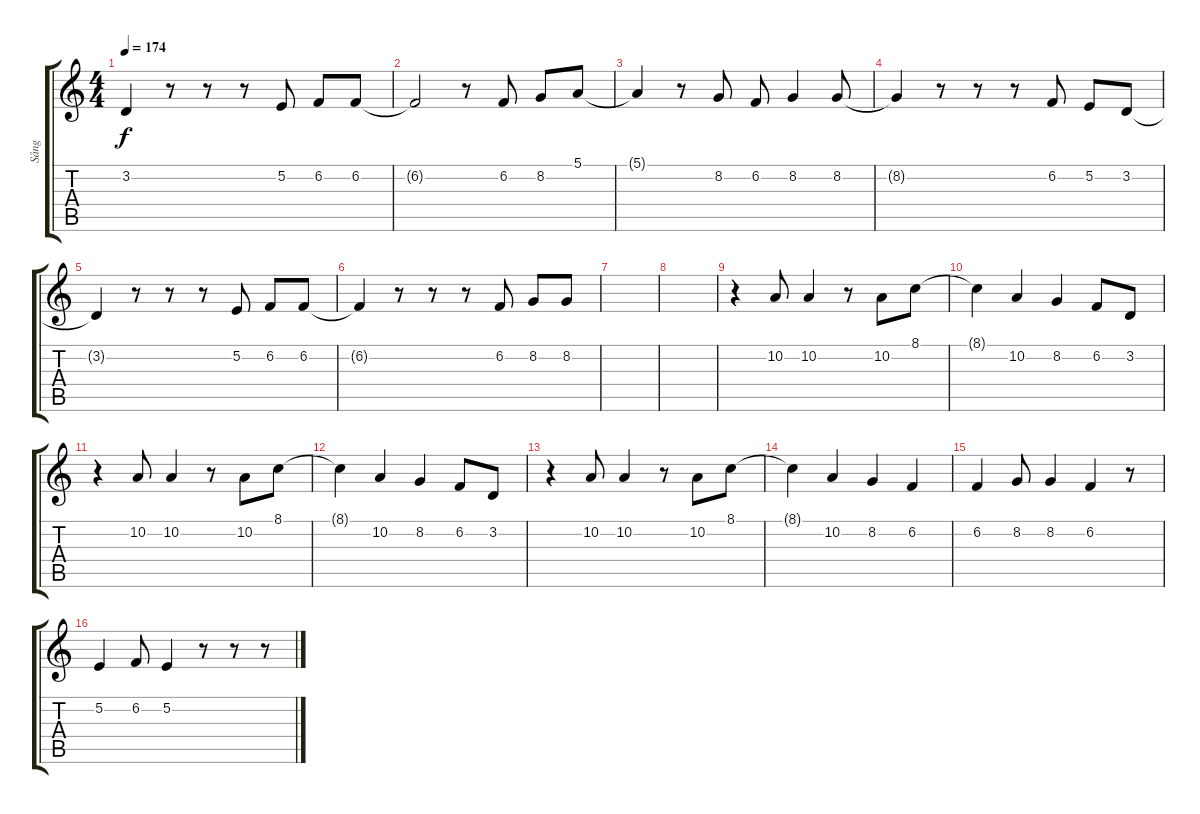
\track ("Sång" "Sång") {instrument choiraahs}
\staff {score tabs}
\tuning (E4 B3 G3 D3 A2 E2) {hide}
\ts (4 4)
\tempo 174
\clef g2
\ks c
3.2{t}.4{dy f} r.8 r.8 r.8 5.2.8 6.2.8 6.2.8 |
6.2{t}.2 r.8 6.2.8 8.2.8 5.1.8 |
5.1{t}.4 r.8 8.2.8 6.2.8 8.2.4 8.2.8 |
8.2{t}.4 r.8 r.8 r.8 6.2.8 5.2.8 3.2.8 |
3.2{t}.4 r.8 r.8 r.8 5.2.8 6.2.8 6.2.8 |
6.2{t}.4 r.8 r.8 r.8 6.2.8 8.2.8 8.2.8 |
|
|
r.4 10.2.8 10.2.4 r.8 10.2.8 8.1.8 |
8.1{t}.4 10.2.4 8.2.4 6.2.8 3.2.8 |
r.4 10.2.8 10.2.4 r.8 10.2.8 8.1.8 |
8.1{t}.4 10.2.4 8.2.4 6.2.8 3.2.8 |
r.4 10.2.8 10.2.4 r.8 10.2.8 8.1.8 |
8.1{t}.4 10.2.4 8.2.4 6.2.4 |
6.2.4 8.2.8 8.2.4 6.2.4 r.8 |
5.2.4 6.2.8 5.2.4 r.8 r.8 r.8
